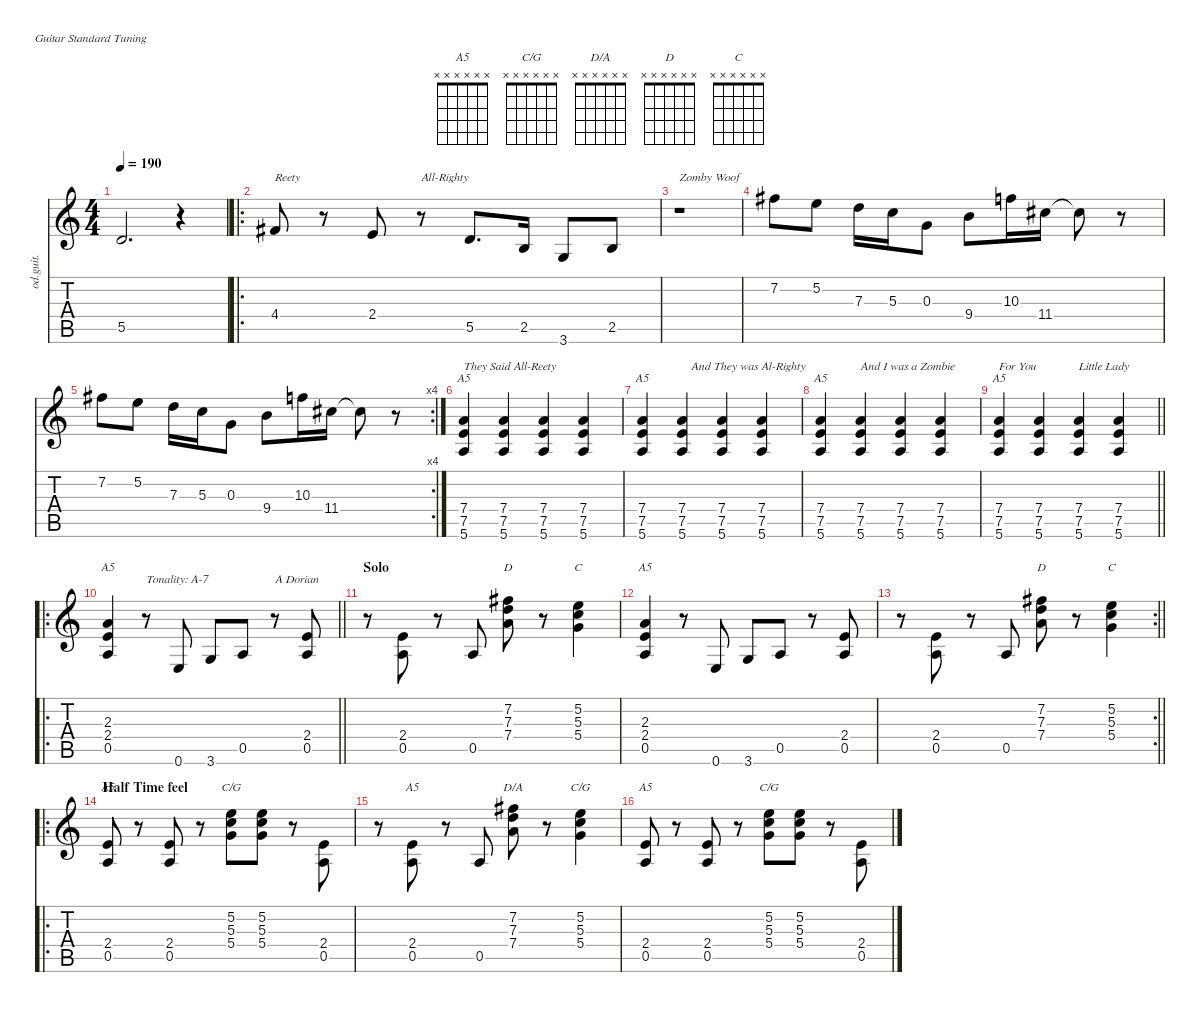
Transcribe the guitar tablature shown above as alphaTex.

\defaultSystemsLayout 4
\hideDynamics
\bracketExtendMode nobrackets
\otherSystemsTrackNameOrientation horizontal
\track ("Guitar" "od.guit.") {instrument overdrivenguitar}
\staff {score tabs}
\tuning (E4 B3 G3 D3 A2 E2)
\chord ("A5" x x x x x x)
\chord ("C/G" x x x x x x)
\chord ("D/A" x x x x x x)
\chord ("D" x x x x x x)
\chord ("C" x x x x x x)
\ts (4 4)
\beaming (8 2 2 2 2)
\tempo 190
\clef g2
\ks c
5.5{t}.2{d dy f beam Up} r.4{beam Up} |
\ro
4.4{acc #}.8{txt "Reety" beam Up} r.8{beam Up} 2.4.8{beam Up} r.8{txt "All-Righty " beam Up} 5.5.8{d beam Up} 2.5.16{beam Up} 3.6.8{beam Up} 2.5.8{beam Up} |
r.1{txt "Zomby Woof" beam Down} |
7.2{acc #}.8{beam Down} 5.2.8{beam Down} 7.3.16{beam Down} 5.3.16{beam Down} 0.3.8{beam Down} 9.4.8{beam Down} 10.3.16{beam Down} 11.4{acc #}.16{beam Down} 11.4{t acc #}.8{beam Down} r.8{beam Down} |
\rc 4
7.2{acc #}.8{beam Down} 5.2.8{beam Down} 7.3.16{beam Down} 5.3.16{beam Down} 0.3.8{beam Down} 9.4.8{beam Down} 10.3.16{beam Down} 11.4{acc #}.16{beam Down} 11.4{t acc #}.8{beam Down} r.8{beam Down} |
(7.4 7.5 5.6).4{ch "A5" txt "They Said All-Reety " beam Up} (7.4 7.5 5.6).4{beam Up} (7.4 7.5 5.6).4{beam Up} (7.4 7.5 5.6).4{beam Up} |
(5.6 7.5 7.4).4{ch "A5" dy mf beam Up} (5.6 7.5 7.4).4{txt "   And They was Al-Righty" beam Up} (7.4 7.5 5.6).4{beam Up} (5.6 7.5 7.4).4{beam Up} |
(5.6 7.5 7.4).4{ch "A5" beam Up} (7.4 7.5 5.6).4{txt "And I was a Zombie" beam Up} (5.6 7.5 7.4).4{beam Up} (5.6 7.5 7.4).4{beam Up} |
\barLineRight lightlight
(7.4 7.5 5.6).4{ch "A5" txt "For You " beam Up} (5.6 7.5 7.4).4{beam Up} (7.4 7.5 5.6).4{txt "Little Lady" beam Up} (5.6 7.5 7.4).4{beam Up} |
\ro
\barLineRight lightlight
(2.3 2.4 0.5).4{ch "A5" dy f beam Up} r.8{txt "Tonality: A-7" beam Up} 0.6.8{beam Up} 3.6.8{beam Up} 0.5.8{beam Up} r.8{txt "A Dorian" beam Up} (2.4 0.5).8{beam Up} |
\section ("" "Solo")
r.8{beam Down} (2.4 0.5).8{beam Up} r.8{beam Up} 0.5.8{beam Up} (7.2{acc #} 7.3 7.4).8{ch "D" beam Down} r.8{beam Down} (5.2 5.3 5.4).4{ch "C" beam Down} |
(2.3 2.4 0.5).4{ch "A5" beam Up} r.8{beam Up} 0.6.8{beam Up} 3.6.8{beam Up} 0.5.8{beam Up} r.8{beam Up} (2.4 0.5).8{beam Up} |
\rc 2
\barLineRight lightlight
r.8{beam Down} (2.4 0.5).8{beam Up} r.8{beam Up} 0.5.8{beam Up} (7.2{acc #} 7.3 7.4).8{ch "D" beam Down} r.8{beam Down} (5.2 5.3 5.4).4{ch "C" beam Down} |
\ro
\section ("" "Half Time feel")
(2.4 0.5).8{ch "A5" beam Up} r.8{beam Up} (2.4 0.5).8{beam Up} r.8{beam Up} (5.2 5.3 5.4).8{ch "C/G" beam Down} (5.2 5.3 5.4).8{beam Down} r.8{beam Down} (2.4 0.5).8{beam Up} |
r.8{beam Down} (2.4 0.5).8{ch "A5" beam Up} r.8{beam Up} 0.5.8{beam Up} (7.2{acc #} 7.3 7.4).8{ch "D/A" beam Down} r.8{beam Down} (5.2 5.3 5.4).4{ch "C/G" beam Down} |
(2.4 0.5).8{ch "A5" beam Up} r.8{beam Up} (2.4 0.5).8{beam Up} r.8{beam Up} (5.2 5.3 5.4).8{ch "C/G" beam Down} (5.2 5.3 5.4).8{beam Down} r.8{beam Down} (2.4 0.5).8{beam Up}
